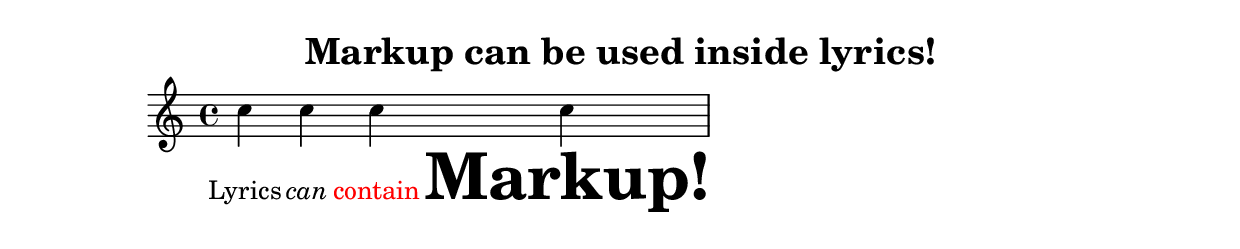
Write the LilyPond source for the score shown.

%% Do not edit this file; it is automatically
%% generated from LSR http://lsr.dsi.unimi.it
%% This file is in the public domain.
\version "2.13.29"

\header {
  lsrtags = "text, vocal-music"

  texidoc = "
To format individual syllables in lyrics, use @code{\\markup @{ ....
@}} on these lyrics.

"
  doctitle = "Formatting lyrics syllables"
} % begin verbatim

% Tip taken from http://lists.gnu.org/archive/html/lilypond-user/2007-12/msg00215.html
\header {
  title = "Markup can be used inside lyrics!"
}

mel = \relative c'' { c4 c c c }
lyr = \lyricmode {
  Lyrics \markup { \italic "can" } \markup {\with-color #red "contain" }
  \markup {\fontsize #8 \bold "Markup!" }
}

<<
  \context Voice = melody \mel
  \context Lyrics \lyricsto melody \lyr
>>


